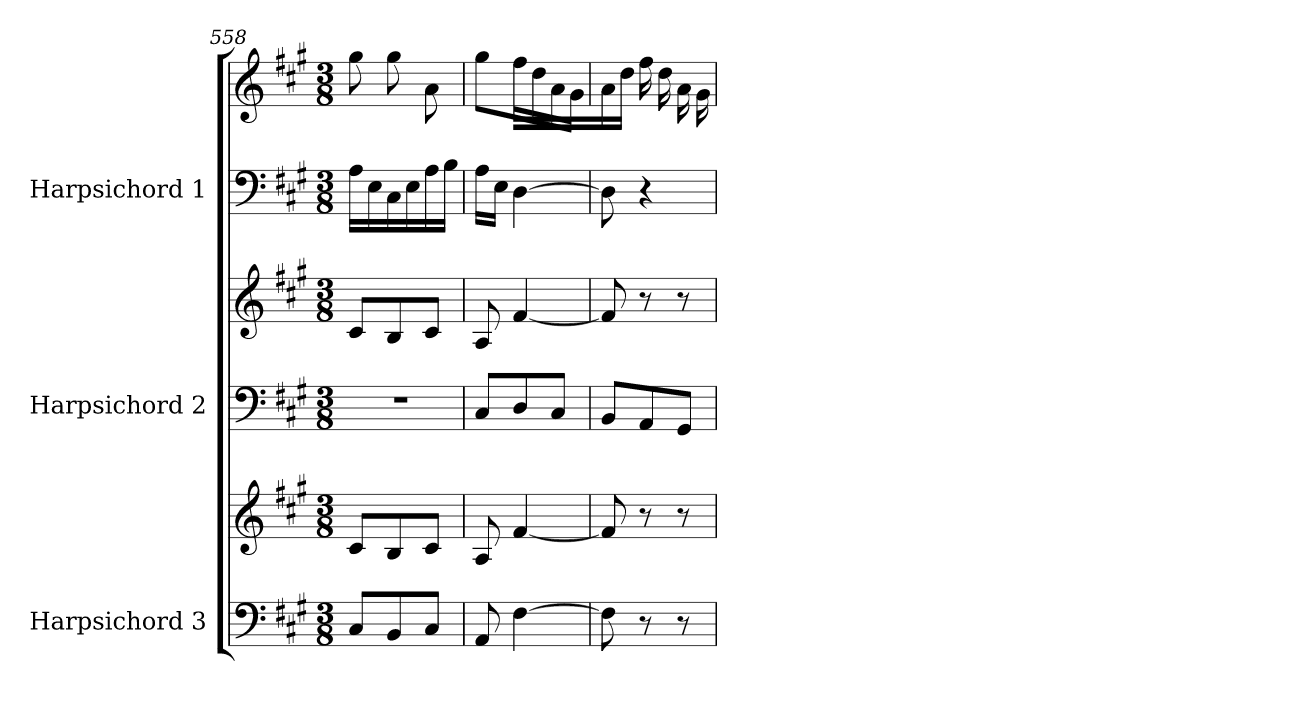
**kern	**kern	**kern	**kern	**kern	**kern
*part3	*part3	*part2	*part2	*part1	*part1
*staff6	*staff5	*staff4	*staff3	*staff2	*staff1
*I"Harpsichord 3	*	*I"Harpsichord 2	*	*I"Harpsichord 1	*
*I'Hp	*	*I'Hp	*	*I'Hp	*
!!LO:PB:g=z
*clefF4	*clefG2	*clefF4	*clefG2	*clefF4	*clefG2
*k[f#c#g#]	*k[f#c#g#]	*k[f#c#g#]	*k[f#c#g#]	*k[f#c#g#]	*k[f#c#g#]
*M3/8	*M3/8	*M3/8	*M3/8	*M3/8	*M3/8
=558	=558	=558	=558	=558	=558
8C#/L	8c#/L	4.r	8c#/L	16A\LL	8gg#\
.	.	.	.	16E\	.
8BB/	8B/	.	8B/	16C#\	8gg#\
.	.	.	.	16E\	.
8C#/J	8c#/J	.	8c#/J	16A\	8a\
.	.	.	.	16B\JJ	.
=559	=559	=559	=559	=559	=559
8AA/	8A/	8C#/L	8A/	16A\LL	8gg#\J
.	.	.	.	16E\JJ	.
[4F#\	[4f#/	8D/	[4f#/	[4D\	16ff#\LL
.	.	.	.	.	16dd\
.	.	8C#/J	.	.	16a\
.	.	.	.	.	16g#\
=560	=560	=560	=560	=560	=560
8F#\]	8f#/]	8BB/L	8f#/]	8D\]	16a\
.	.	.	.	.	16dd\JJ
8r	8r	8AA/	8r	4r	16ff#\LL
.	.	.	.	.	16dd\
8r	8r	8GG#/J	8r	.	16a\
.	.	.	.	.	16g#\
=	=	=	=	=	=
*-	*-	*-	*-	*-	*-
